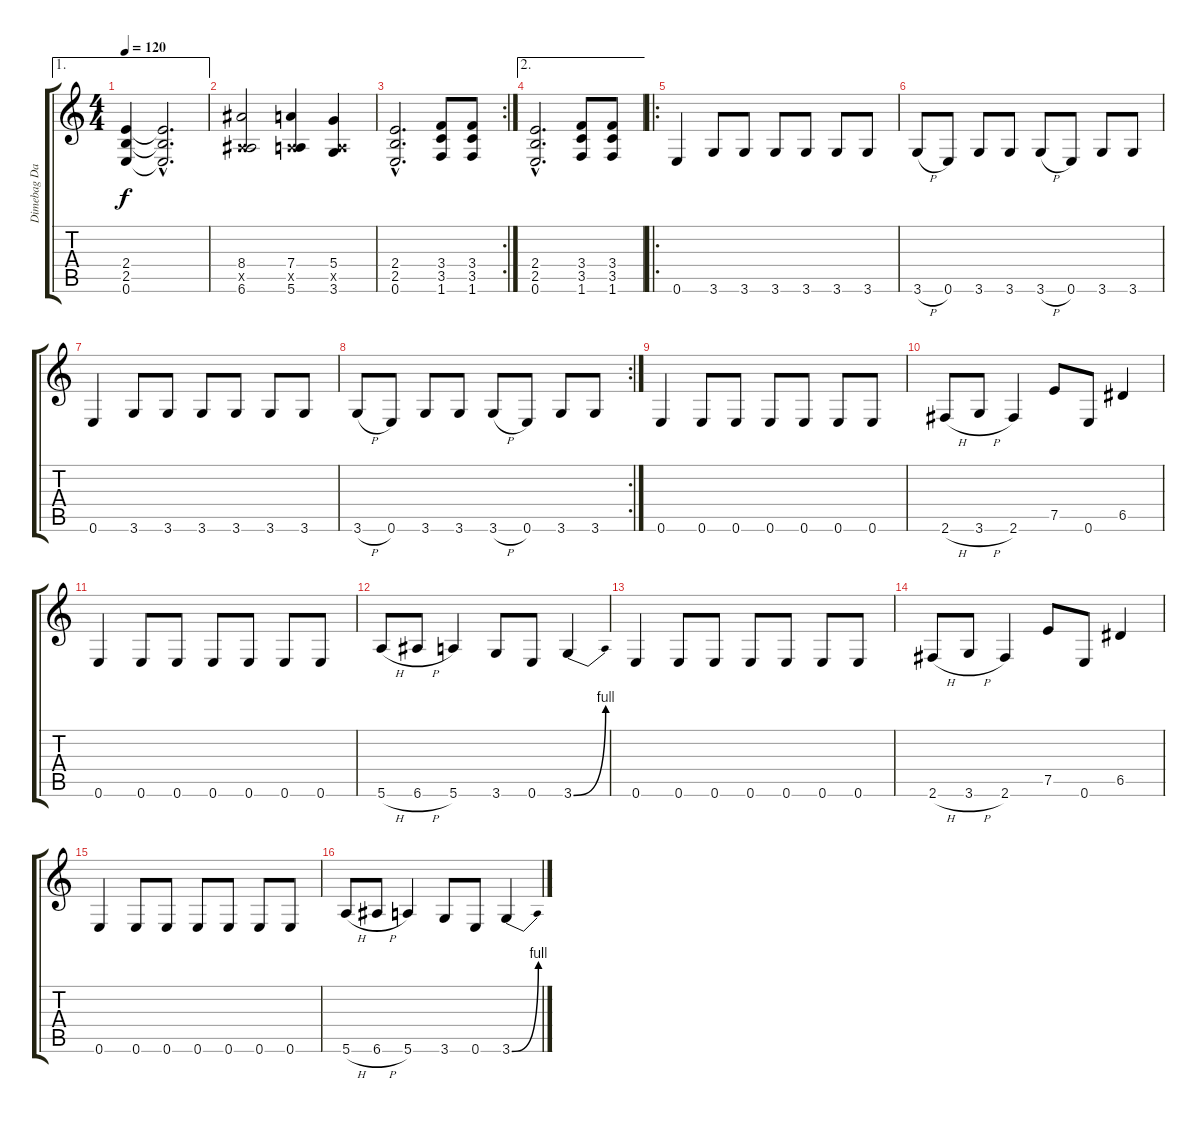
\track ("Dimebag Darrell" "Dimebag Da") {instrument overdrivenguitar}
\staff {score tabs}
\tuning (E4 B3 G3 D3 A2 E2) {hide}
\ae 1
\ts (4 4)
\tempo 120
\clef g2
\ks c
(2.4 2.5 0.6).4{dy f} (2.4{hac t} 2.5{hac t} 0.6{hac t}).2{d} |
(8.4 0.5{x} 6.6).2 (7.4 0.5{x} 5.6).4 (5.4 0.5{x} 3.6).4 |
\rc 2
(2.4{hac} 2.5{hac} 0.6{hac}).2{d} (3.4 3.5 1.6).8 (3.4 3.5 1.6).8 |
\ae 2
(2.4{hac} 2.5{hac} 0.6{hac}).2{d} (3.4 3.5 1.6).8 (3.4 3.5 1.6).8 |
\ro
0.6.4 3.6.8 3.6.8 3.6.8 3.6.8 3.6.8 3.6.8 |
3.6{h}.8 0.6.8 3.6.8 3.6.8 3.6{h}.8 0.6.8 3.6.8 3.6.8 |
0.6.4 3.6.8 3.6.8 3.6.8 3.6.8 3.6.8 3.6.8 |
\rc 2
3.6{h}.8 0.6.8 3.6.8 3.6.8 3.6{h}.8 0.6.8 3.6.8 3.6.8 |
0.6.4 0.6.8 0.6.8 0.6.8 0.6.8 0.6.8 0.6.8 |
2.6{h}.8 3.6{h}.8 2.6.4 7.5.8 0.6.8 6.5.4 |
0.6.4 0.6.8 0.6.8 0.6.8 0.6.8 0.6.8 0.6.8 |
5.6{h}.8 6.6{h}.8 5.6.4 3.6.8 0.6.8 3.6{be (bend 0 0 60 4)}.4 |
0.6.4 0.6.8 0.6.8 0.6.8 0.6.8 0.6.8 0.6.8 |
2.6{h}.8 3.6{h}.8 2.6.4 7.5.8 0.6.8 6.5.4 |
0.6.4 0.6.8 0.6.8 0.6.8 0.6.8 0.6.8 0.6.8 |
5.6{h}.8 6.6{h}.8 5.6.4 3.6.8 0.6.8 3.6{be (bend 0 0 60 4)}.4
